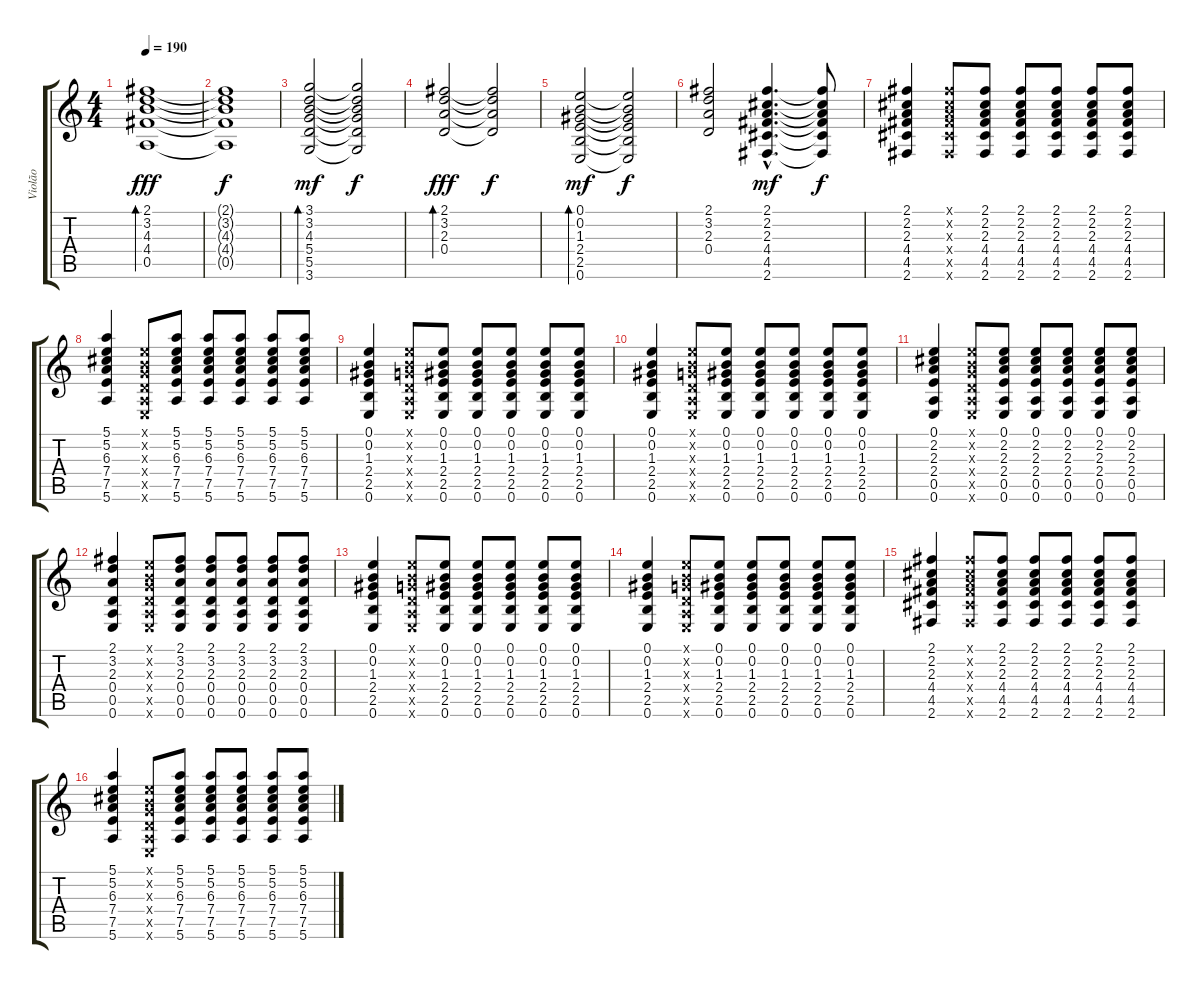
\track ("Violão" "Violão") {instrument acousticguitarsteel}
\staff {score tabs}
\tuning (E4 B3 G3 D3 A2 E2) {hide}
\ts (4 4)
\tempo 190
\clef g2
\ks c
(2.1 3.2 4.3 4.4 0.5).1{bd 240 dy fff} |
(2.1{t} 3.2{t} 4.3{t} 4.4{t} 0.5{t}).1{dy f} |
(3.1 3.2 4.3 5.4 5.5 3.6).2{bd 240 dy mf} (3.1{t} 3.2{t} 4.3{t} 5.4{t} 5.5{t} 3.6{t}).2{dy f} |
(2.1 3.2 2.3 0.4).2{bd 240 dy fff} (2.1{t} 3.2{t} 2.3{t} 0.4{t}).2{dy f} |
(0.1 0.2 1.3 2.4 2.5 0.6).2{bd 240 dy mf} (0.1{t} 0.2{t} 1.3{t} 2.4{t} 2.5{t} 0.6{t}).2{dy f} |
(2.1 3.2 2.3 0.4).2 (2.1{hac} 2.2{hac} 2.3{hac} 4.4{hac} 4.5{hac} 2.6{hac}).4{d dy mf} (2.1{t} 2.2{t} 2.3{t} 4.4{t} 4.5{t} 2.6{t}).8{dy f} |
(2.1 2.2 2.3 4.4 4.5 2.6).4 (2.1{x} 2.2{x} 2.3{x} 4.4{x} 4.5{x} 2.6{x}).8 (2.1 2.2 2.3 4.4 4.5 2.6).8 (2.1 2.2 2.3 4.4 4.5 2.6).8 (2.1 2.2 2.3 4.4 4.5 2.6).8 (2.1 2.2 2.3 4.4 4.5 2.6).8 (2.1 2.2 2.3 4.4 4.5 2.6).8 |
(5.1 5.2 6.3 7.4 7.5 5.6).4 (0.1{x} 0.2{x} 0.3{x} 0.4{x} 0.5{x} 0.6{x}).8 (5.1 5.2 6.3 7.4 7.5 5.6).8 (5.1 5.2 6.3 7.4 7.5 5.6).8 (5.1 5.2 6.3 7.4 7.5 5.6).8 (5.1 5.2 6.3 7.4 7.5 5.6).8 (5.1 5.2 6.3 7.4 7.5 5.6).8 |
(0.1 0.2 1.3 2.4 2.5 0.6).4 (0.1{x} 0.2{x} 0.3{x} 0.4{x} 0.5{x} 0.6{x}).8 (0.1 0.2 1.3 2.4 2.5 0.6).8 (0.1 0.2 1.3 2.4 2.5 0.6).8 (0.1 0.2 1.3 2.4 2.5 0.6).8 (0.1 0.2 1.3 2.4 2.5 0.6).8 (0.1 0.2 1.3 2.4 2.5 0.6).8 |
(0.1 0.2 1.3 2.4 2.5 0.6).4 (0.1{x} 0.2{x} 0.3{x} 0.4{x} 0.5{x} 0.6{x}).8 (0.1 0.2 1.3 2.4 2.5 0.6).8 (0.1 0.2 1.3 2.4 2.5 0.6).8 (0.1 0.2 1.3 2.4 2.5 0.6).8 (0.1 0.2 1.3 2.4 2.5 0.6).8 (0.1 0.2 1.3 2.4 2.5 0.6).8 |
(0.1 2.2 2.3 2.4 0.5 0.6).4 (0.1{x} 0.2{x} 0.3{x} 0.4{x} 0.5{x} 0.6{x}).8 (0.1 2.2 2.3 2.4 0.5 0.6).8 (0.1 2.2 2.3 2.4 0.5 0.6).8 (0.1 2.2 2.3 2.4 0.5 0.6).8 (0.1 2.2 2.3 2.4 0.5 0.6).8 (0.1 2.2 2.3 2.4 0.5 0.6).8 |
(2.1 3.2 2.3 0.4 0.5 0.6).4 (0.1{x} 0.2{x} 0.3{x} 0.4{x} 0.5{x} 0.6{x}).8 (2.1 3.2 2.3 0.4 0.5 0.6).8 (2.1 3.2 2.3 0.4 0.5 0.6).8 (2.1 3.2 2.3 0.4 0.5 0.6).8 (2.1 3.2 2.3 0.4 0.5 0.6).8 (2.1 3.2 2.3 0.4 0.5 0.6).8 |
(0.1 0.2 1.3 2.4 2.5 0.6).4 (0.1{x} 0.2{x} 0.3{x} 0.4{x} 0.5{x} 0.6{x}).8 (0.1 0.2 1.3 2.4 2.5 0.6).8 (0.1 0.2 1.3 2.4 2.5 0.6).8 (0.1 0.2 1.3 2.4 2.5 0.6).8 (0.1 0.2 1.3 2.4 2.5 0.6).8 (0.1 0.2 1.3 2.4 2.5 0.6).8 |
(0.1 0.2 1.3 2.4 2.5 0.6).4 (0.1{x} 0.2{x} 0.3{x} 0.4{x} 0.5{x} 0.6{x}).8 (0.1 0.2 1.3 2.4 2.5 0.6).8 (0.1 0.2 1.3 2.4 2.5 0.6).8 (0.1 0.2 1.3 2.4 2.5 0.6).8 (0.1 0.2 1.3 2.4 2.5 0.6).8 (0.1 0.2 1.3 2.4 2.5 0.6).8 |
(2.1 2.2 2.3 4.4 4.5 2.6).4 (2.1{x} 2.2{x} 2.3{x} 4.4{x} 4.5{x} 2.6{x}).8 (2.1 2.2 2.3 4.4 4.5 2.6).8 (2.1 2.2 2.3 4.4 4.5 2.6).8 (2.1 2.2 2.3 4.4 4.5 2.6).8 (2.1 2.2 2.3 4.4 4.5 2.6).8 (2.1 2.2 2.3 4.4 4.5 2.6).8 |
(5.1 5.2 6.3 7.4 7.5 5.6).4 (0.1{x} 0.2{x} 0.3{x} 0.4{x} 0.5{x} 0.6{x}).8 (5.1 5.2 6.3 7.4 7.5 5.6).8 (5.1 5.2 6.3 7.4 7.5 5.6).8 (5.1 5.2 6.3 7.4 7.5 5.6).8 (5.1 5.2 6.3 7.4 7.5 5.6).8 (5.1 5.2 6.3 7.4 7.5 5.6).8
